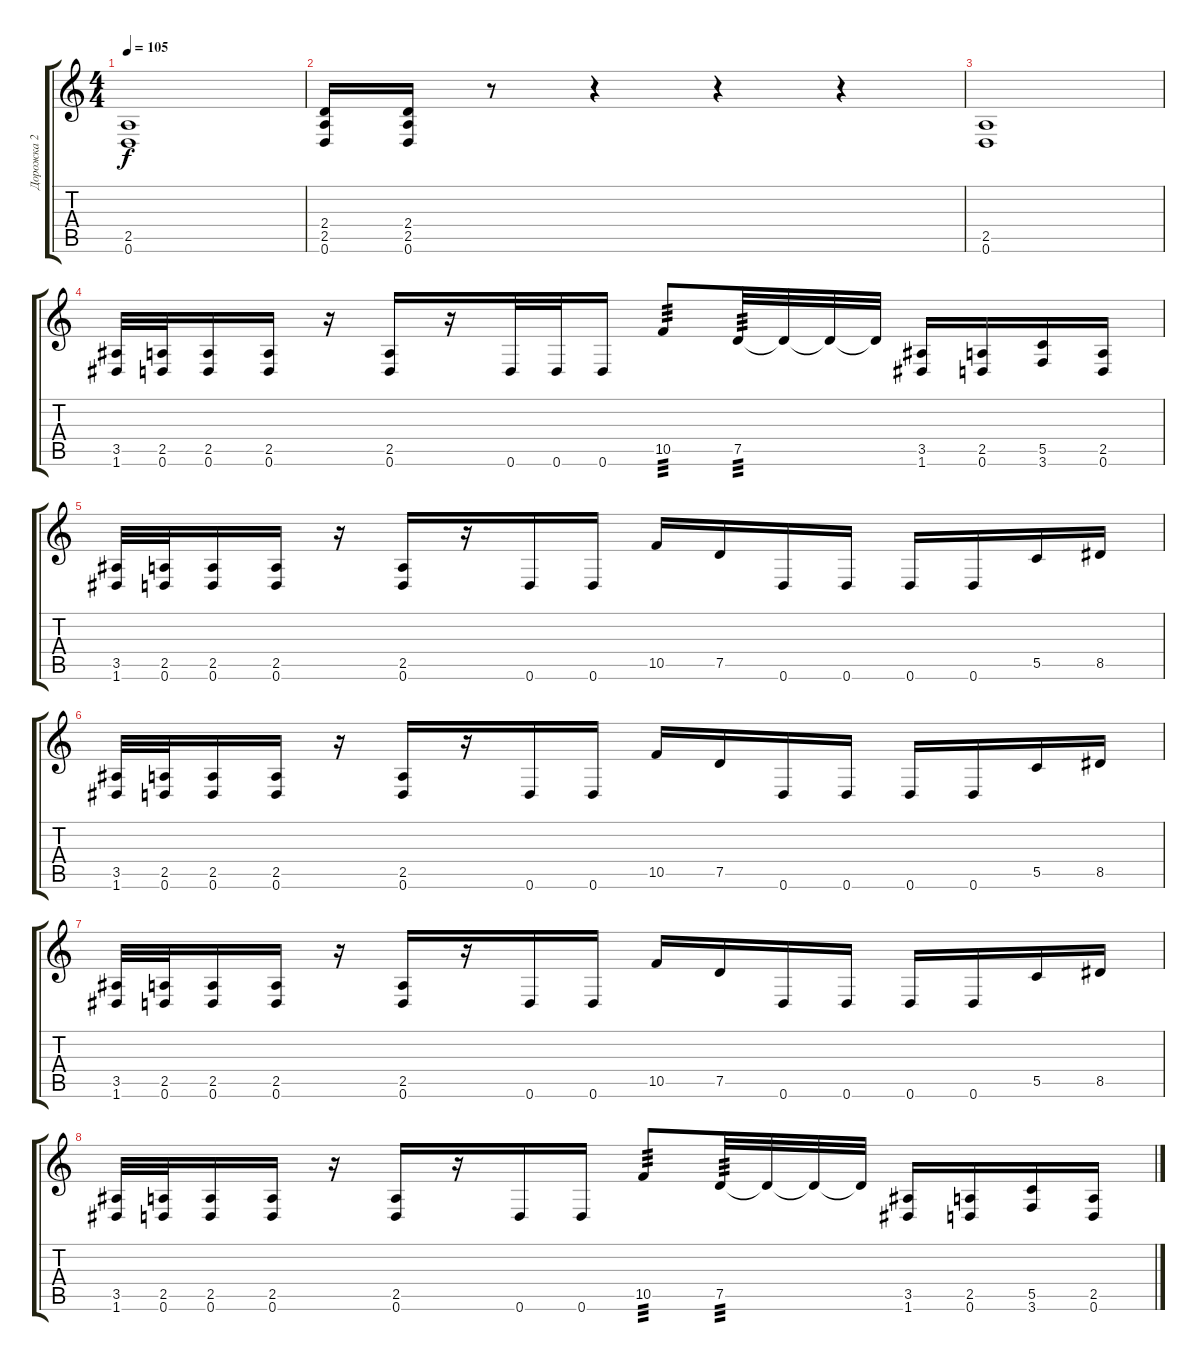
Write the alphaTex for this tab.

\track ("Дорожка 2" "Дорожка 2") {instrument distortionguitar}
\staff {score tabs}
\tuning (D4 A3 F3 C3 G2 D2) {hide}
\ts (4 4)
\tempo 105
\clef g2
\ks c
(2.5 0.6).1{dy f} |
(2.4 2.5 0.6).16 (2.4 2.5 0.6).16 r.8 r.4 r.4 r.4 |
(2.5 0.6).1 |
(3.5 1.6).32 (2.5 0.6).32 (2.5 0.6).16 (2.5 0.6).16 r.16 (2.5 0.6).16 r.16 0.6.32 0.6.32 0.6.16 10.5.8{tp 3} 7.5.32{tp 3} 7.5{t}.32 7.5{t}.32 7.5{t}.32 (3.5 1.6).16 (2.5 0.6).16 (5.5 3.6).16 (2.5 0.6).16 |
(3.5 1.6).32 (2.5 0.6).32 (2.5 0.6).16 (2.5 0.6).16 r.16 (2.5 0.6).16 r.16 0.6.16 0.6.16 10.5.16 7.5.16 0.6.16 0.6.16 0.6.16 0.6.16 5.5.16 8.5.16 |
(3.5 1.6).32 (2.5 0.6).32 (2.5 0.6).16 (2.5 0.6).16 r.16 (2.5 0.6).16 r.16 0.6.16 0.6.16 10.5.16 7.5.16 0.6.16 0.6.16 0.6.16 0.6.16 5.5.16 8.5.16 |
(3.5 1.6).32 (2.5 0.6).32 (2.5 0.6).16 (2.5 0.6).16 r.16 (2.5 0.6).16 r.16 0.6.16 0.6.16 10.5.16 7.5.16 0.6.16 0.6.16 0.6.16 0.6.16 5.5.16 8.5.16 |
(3.5 1.6).32 (2.5 0.6).32 (2.5 0.6).16 (2.5 0.6).16 r.16 (2.5 0.6).16 r.16 0.6.16 0.6.16 10.5.8{tp 3} 7.5.32{tp 3} 7.5{t}.32 7.5{t}.32 7.5{t}.32 (3.5 1.6).16 (2.5 0.6).16 (5.5 3.6).16 (2.5 0.6).16
